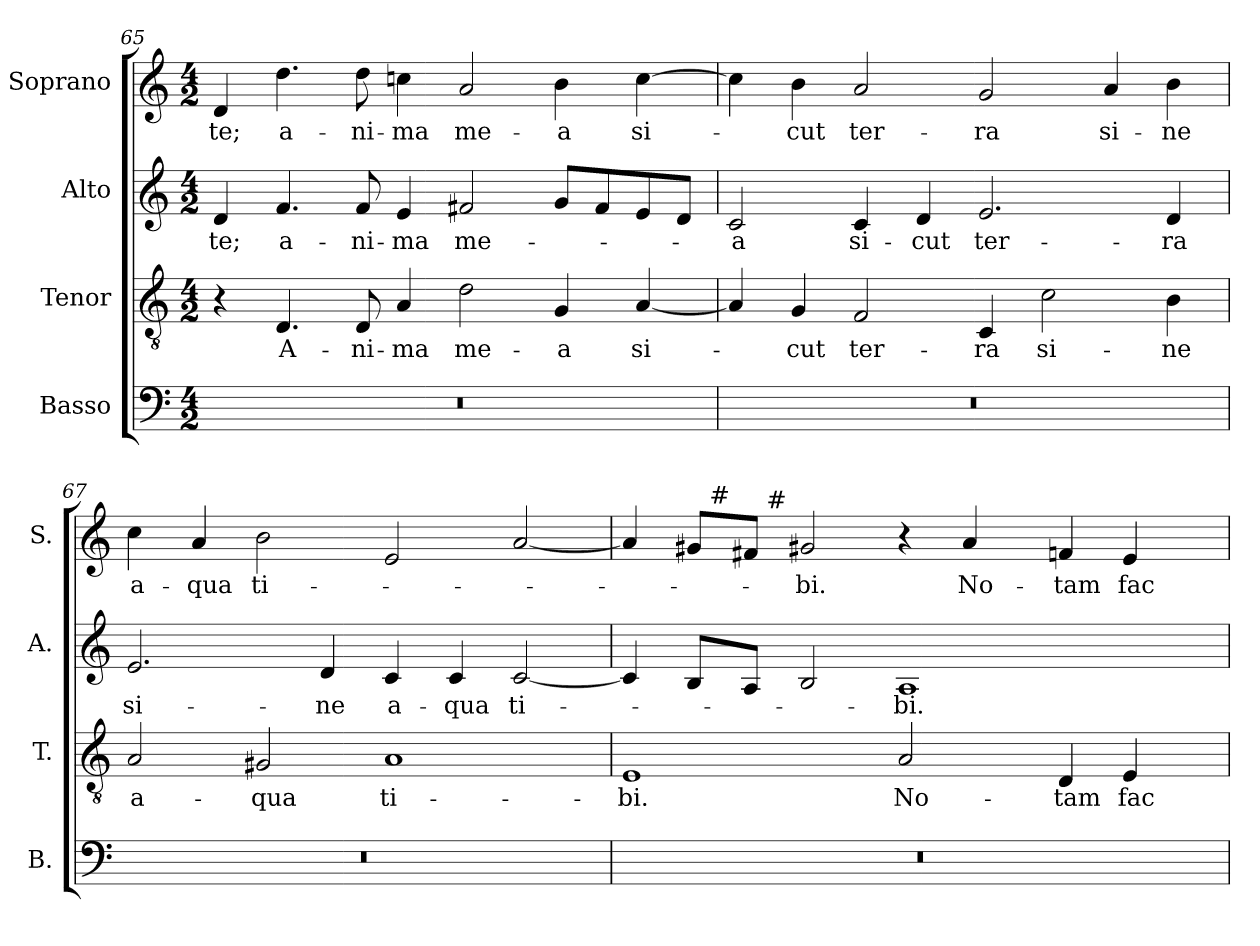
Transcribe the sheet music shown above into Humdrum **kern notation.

**kern	**kern	**text	**kern	**text	**kern	**text
*part4	*part3	*part3	*part2	*part2	*part1	*part1
*staff4	*staff3	*staff3	*staff2	*staff2	*staff1	*staff1
*I"Basso	*I"Tenor	*	*I"Alto	*	*I"Soprano	*
*I'B.	*I'T.	*	*I'A.	*	*I'S.	*
*clefF4	*clefGv2	*	*clefG2	*	*clefG2	*
*	*ITrd7c12	*	*	*	*	*
*k[]	*k[]	*	*k[]	*	*k[]	*
*C:	*C:	*	*C:	*	*C:	*
*M4/2	*M4/2	*	*M4/2	*	*M4/2	*
=65	=65	=65	=65	=65	=65	=65
!LO:N:vis=1	!	!	!	!	!	!
!	!	!	!	!LO:LY:b:color=#000000	!	!
!	!	!	!	!	!	!LO:LY:b:color=#000000
0r	4r	.	4di/	te;	4di/	te;
!	!	!LO:LY:b:color=#000000	!	!	!	!
!	!	!	!	!LO:LY:b:color=#000000	!	!
!	!	!	!	!	!	!LO:LY:b:color=#000000
.	4.DDi/	A-	4.fi/	a-	4.ddi\	a-
!	!	!LO:LY:b:color=#000000	!	!	!	!
!	!	!	!	!LO:LY:b:color=#000000	!	!
!	!	!	!	!	!	!LO:LY:b:color=#000000
.	8DDi/	-ni-	8fi/	-ni-	8ddi\	-ni-
!	!	!LO:LY:b:color=#000000	!	!	!	!
!	!	!	!	!LO:LY:b:color=#000000	!	!
!	!	!	!	!	!	!LO:LY:b:color=#000000
.	4AAi/	-ma	4ei/	-ma	4ccni\	-ma
!	!	!LO:LY:b:color=#000000	!	!	!	!
!	!	!	!	!LO:LY:b:color=#000000	!	!
!	!	!	!	!	!	!LO:LY:b:color=#000000
.	2Di\	me-	2f#Xi/	me-	2ai/	me-
!	!	!LO:LY:b:color=#000000	!	!	!	!
!	!	!	!	!	!	!LO:LY:b:color=#000000
.	4GGi/	-a	8gi/L	.	4bi\	-a
.	.	.	8f#i/	.	.	.
!	!	!LO:LY:b:color=#000000	!	!	!	!
!	!	!	!	!	!	!LO:LY:b:color=#000000
.	[4AAi/	si-	8ei/	.	[4cci\	si-
.	.	.	8di/J	.	.	.
=66	=66	=66	=66	=66	=66	=66
!LO:N:vis=1	!	!	!	!	!	!
!	!	!	!	!LO:LY:b:color=#000000	!	!
0r	4AAi/]	.	2ci/	-a	4cci\]	.
!	!	!LO:LY:b:color=#000000	!	!	!	!
!	!	!	!	!	!	!LO:LY:b:color=#000000
.	4GGi/	-cut	.	.	4bi\	-cut
!	!	!LO:LY:b:color=#000000	!	!	!	!
!	!	!	!	!LO:LY:b:color=#000000	!	!
!	!	!	!	!	!	!LO:LY:b:color=#000000
.	2FFi/	ter-	4ci/	si-	2ai/	ter-
!	!	!	!	!LO:LY:b:color=#000000	!	!
.	.	.	4di/	-cut	.	.
!	!	!LO:LY:b:color=#000000	!	!	!	!
!	!	!	!	!LO:LY:b:color=#000000	!	!
!	!	!	!	!	!	!LO:LY:b:color=#000000
.	4CCi/	-ra	2.ei/	ter-	2gi/	-ra
!	!	!LO:LY:b:color=#000000	!	!	!	!
.	2Ci\	si-	.	.	.	.
!	!	!	!	!	!	!LO:LY:b:color=#000000
.	.	.	.	.	4ai/	si-
!	!	!LO:LY:b:color=#000000	!	!	!	!
!	!	!	!	!LO:LY:b:color=#000000	!	!
!	!	!	!	!	!	!LO:LY:b:color=#000000
.	4BBi\	-ne	4di/	-ra	4bi\	-ne
=67	=67	=67	=67	=67	=67	=67
!LO:N:vis=1	!	!	!	!	!	!
!	!	!LO:LY:b:color=#000000	!	!	!	!
!	!	!	!	!LO:LY:b:color=#000000	!	!
!	!	!	!	!	!	!LO:LY:b:color=#000000
0r	2AAi/	a-	2.ei/	si-	4cci\	a-
!	!	!	!	!	!	!LO:LY:b:color=#000000
.	.	.	.	.	4ai/	-qua
!	!	!LO:LY:b:color=#000000	!	!	!	!
!	!	!	!	!	!	!LO:LY:b:color=#000000
.	2GG#Xi/	-qua	.	.	2bi\	ti-
!	!	!	!	!LO:LY:b:color=#000000	!	!
.	.	.	4di/	-ne	.	.
!	!	!LO:LY:b:color=#000000	!	!	!	!
!	!	!	!	!LO:LY:b:color=#000000	!	!
.	1AAi	ti-	4ci/	a-	2ei/	.
!	!	!	!	!LO:LY:b:color=#000000	!	!
.	.	.	4ci/	-qua	.	.
!	!	!	!	!LO:LY:b:color=#000000	!	!
.	.	.	[2ci/	ti-	[2ai/	.
!!LO:LB:g=z
=68	=68	=68	=68	=68	=68	=68
!LO:N:vis=1	!	!	!	!	!	!
!	!	!LO:LY:b:color=#000000	!	!	!	!
*	*	*	*	*	*^	*
*	*	*	*	*	*	*^	*
0r	1EEi	-bi.	4ci/]	.	4ai/]	4ryy	4ryy	.
.	.	.	8Bi/L	.	8g#i/L	32ryy	8ryy	.
.	.	.	.	.	.	256ryy	.	.
!	!	!	!	!	!	!LO:TX:a:t=#	!	!
.	.	.	.	.	.	1ryy	.	.
.	.	.	8Ai/J	.	8f#i/J	.	32ryy	.
.	.	.	.	.	.	.	256ryy	.
!	!	!	!	!	!	!	!LO:TX:a:t=#	!
.	.	.	.	.	.	.	1ryy	.
!	!	!	!	!	!	!	!	!LO:LY:b:color=#000000
.	.	.	2Bi/	.	2g#Xi/	.	.	-bi.
!	!	!LO:LY:b:color=#000000	!	!	!	!	!	!
!	!	!	!	!LO:LY:b:color=#000000	!	!	!	!
.	2AAi/	No-	1Ai	-bi.	4r	.	.	.
!	!	!	!	!	!	!	!	!LO:LY:b:color=#000000
.	.	.	.	.	4ai/	.	.	No-
.	.	.	.	.	.	2ryy	.	.
.	.	.	.	.	.	.	2ryy	.
!	!	!LO:LY:b:color=#000000	!	!	!	!	!	!
!	!	!	!	!	!	!	!	!LO:LY:b:color=#000000
.	4DDi/	-tam	.	.	4fi/	.	.	-tam
!	!	!LO:LY:b:color=#000000	!	!	!	!	!	!
!	!	!	!	!	!	!	!	!LO:LY:b:color=#000000
.	4EEi/	fac	.	.	4ei/	.	.	fac
.	.	.	.	.	.	8ryy	.	.
.	.	.	.	.	.	16ryy	16ryy	.
.	.	.	.	.	.	64..ryy	64..ryy	.
*	*	*	*	*	*v	*v	*v	*
=	=	=	=	=	=	=
*-	*-	*-	*-	*-	*-	*-
